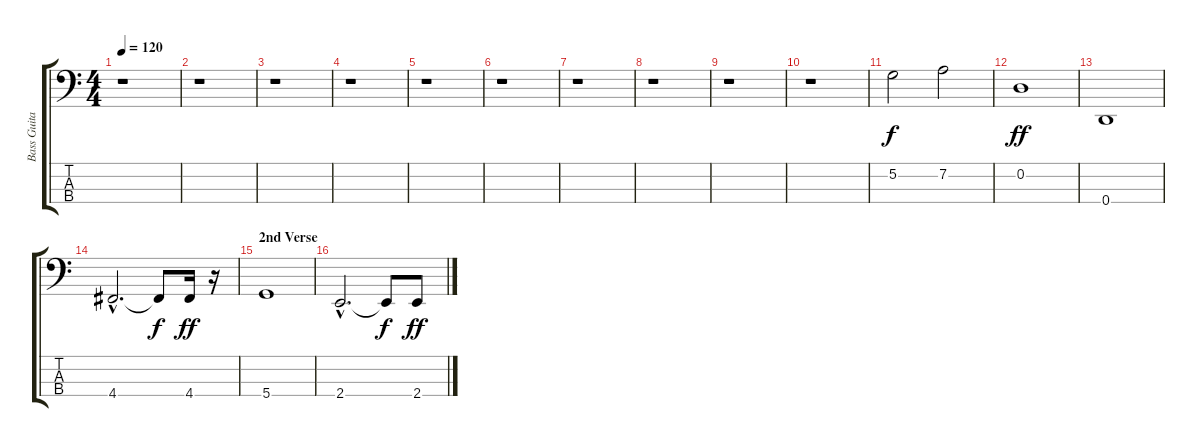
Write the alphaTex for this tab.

\track ("Bass Guitar" "Bass Guita") {instrument electricbassfinger}
\staff {score tabs}
\tuning (G2 D2 A1 D1) {hide}
\ts (4 4)
\tempo 120
\clef f4
\ks c
r.1{dy f} |
r.1 |
r.1 |
r.1 |
r.1 |
r.1 |
r.1 |
r.1 |
r.1 |
r.1 |
5.2.2 7.2.2 |
0.2.1{dy ff} |
0.4.1 |
4.4{hac}.2{d} 4.4{t}.8{dy f} 4.4.16{dy ff} r.16 |
\section ("" "2nd Verse")
5.4.1 |
2.4{hac}.2{d} 2.4{t}.8{dy f} 2.4.8{dy ff}
